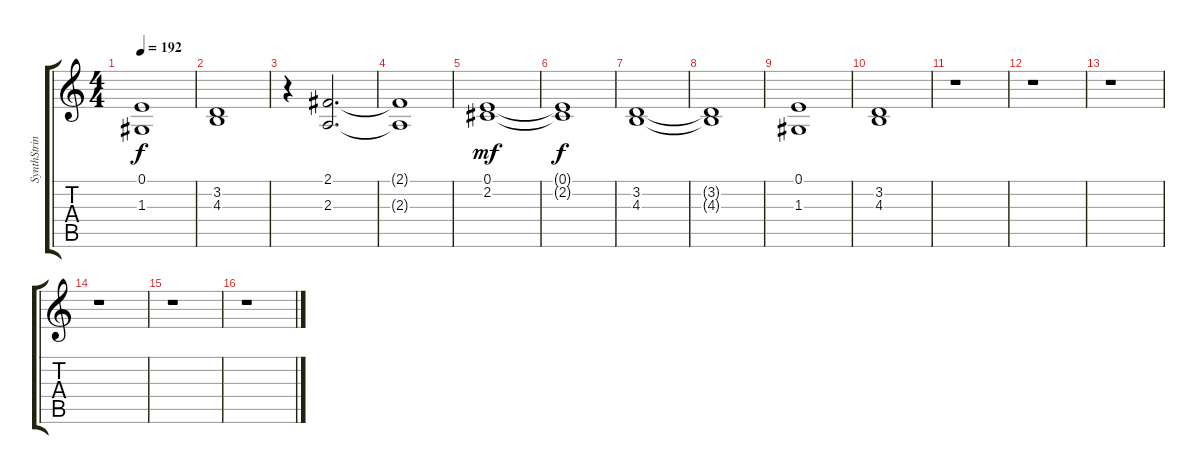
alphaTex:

\track ("SynthStrings1" "SynthStrin") {instrument synthstrings1}
\staff {score tabs}
\tuning (E4 B3 G3 D3 A2 E2) {hide}
\ts (4 4)
\tempo 192
\clef g2
\ks c
(0.1 1.3).1{dy f} |
(3.2 4.3).1 |
r.4 (2.1 2.3).2{d} |
(2.1{t} 2.3{t}).1 |
(0.1 2.2).1{dy mf} |
(0.1{t} 2.2{t}).1{dy f} |
(3.2 4.3).1 |
(3.2{t} 4.3{t}).1 |
(0.1 1.3).1 |
(3.2 4.3).1 |
r.1 |
r.1 |
r.1 |
r.1 |
r.1 |
r.1
